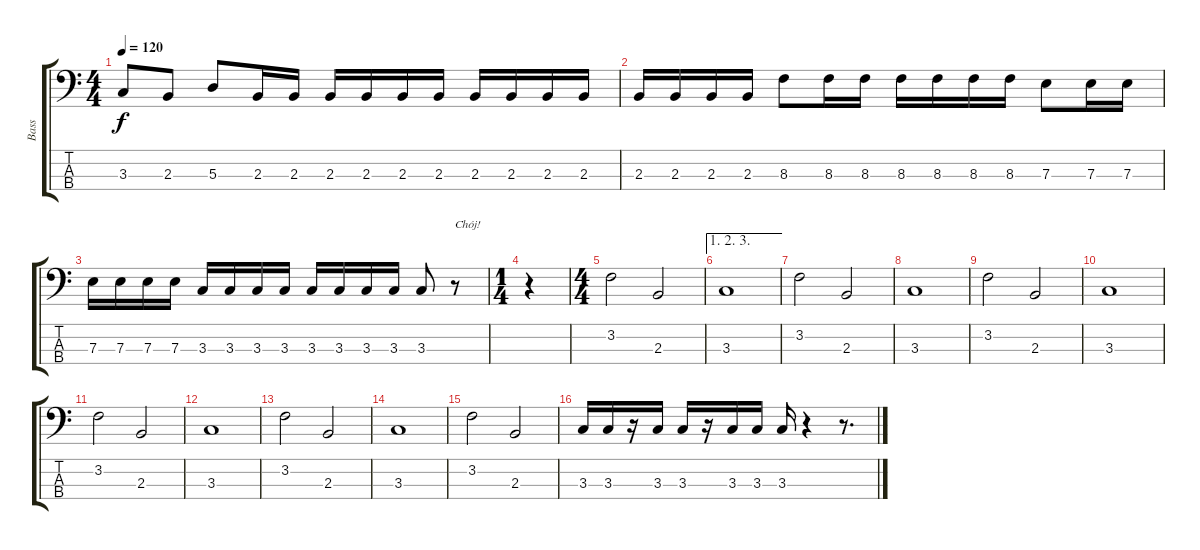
\track ("Bass" "Bass") {instrument electricbassfinger}
\staff {score tabs}
\tuning (G2 D2 A1 E1) {hide}
\ts (4 4)
\tempo 120
\clef f4
\ks c
3.3.8{dy f} 2.3.8 5.3.8 2.3.16 2.3.16 2.3.16 2.3.16 2.3.16 2.3.16 2.3.16 2.3.16 2.3.16 2.3.16 |
2.3.16 2.3.16 2.3.16 2.3.16 8.3.8 8.3.16 8.3.16 8.3.16 8.3.16 8.3.16 8.3.16 7.3.8 7.3.16 7.3.16 |
7.3.16 7.3.16 7.3.16 7.3.16 3.3.16 3.3.16 3.3.16 3.3.16 3.3.16 3.3.16 3.3.16 3.3.16 3.3.8 r.8{txt "Chój!"} |
\ts (1 4)
r.4 |
\ts (4 4)
3.2.2 2.3.2 |
\ae (1 2 3)
3.3.1 |
3.2.2 2.3.2 |
3.3.1 |
3.2.2 2.3.2 |
3.3.1 |
3.2.2 2.3.2 |
3.3.1 |
3.2.2 2.3.2 |
3.3.1 |
3.2.2 2.3.2 |
3.3.16 3.3.16 r.16 3.3.16 3.3.16 r.16 3.3.16 3.3.16 3.3.16 r.4 r.8{d}
